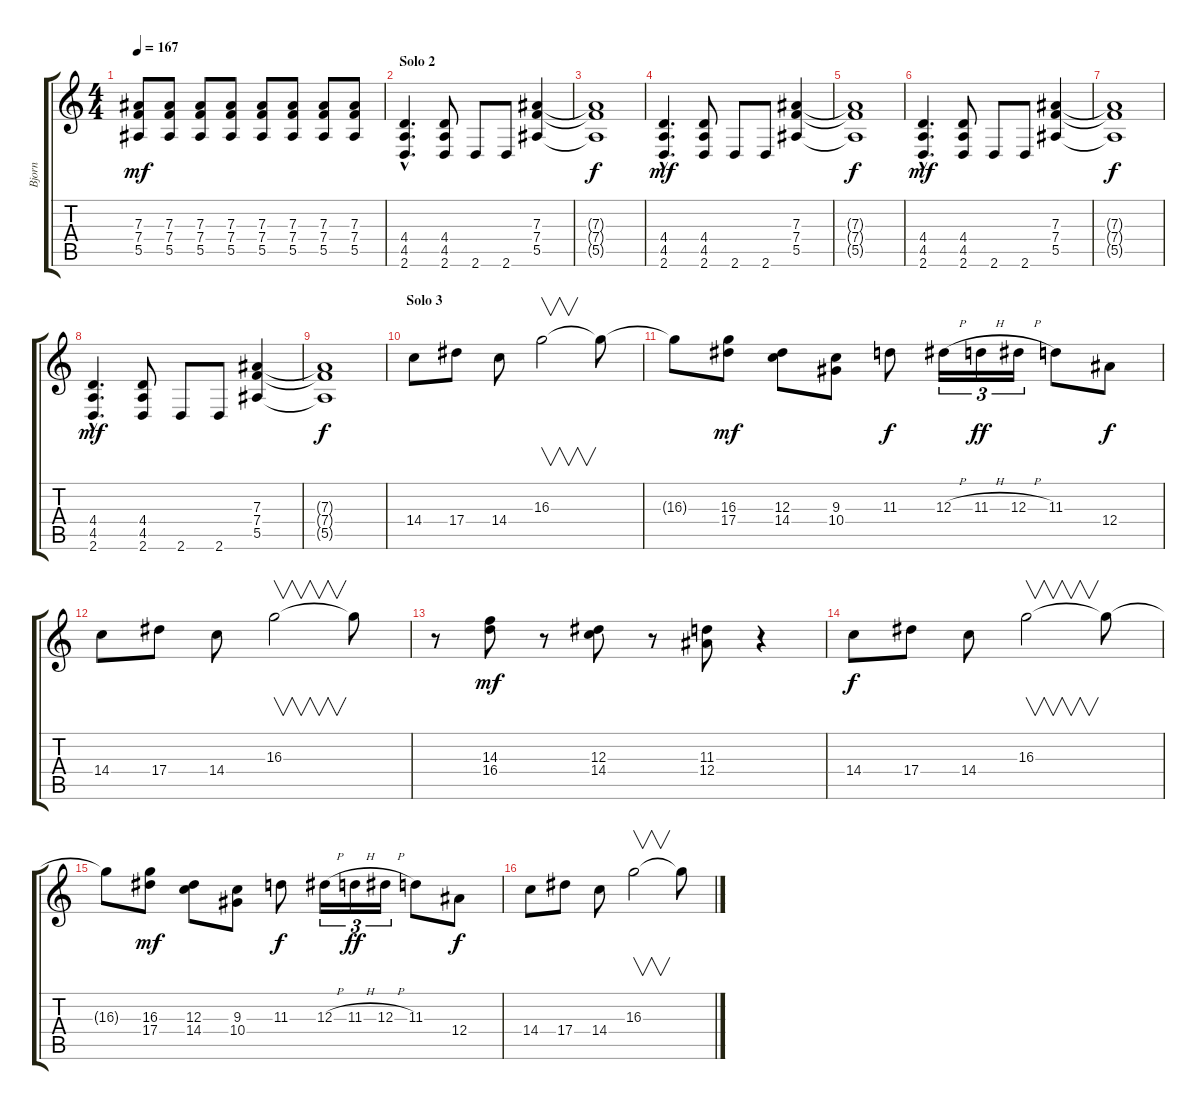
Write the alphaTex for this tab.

\track ("Bjorn" "Bjorn") {instrument distortionguitar}
\staff {score tabs}
\tuning (C4 G3 Eb3 Bb2 F2 C2) {hide}
\ts (4 4)
\tempo 167
\clef g2
\ks c
(7.3 7.4 5.5).8{dy mf} (7.3 7.4 5.5).8 (7.3 7.4 5.5).8 (7.3 7.4 5.5).8 (7.3 7.4 5.5).8 (7.3 7.4 5.5).8 (7.3 7.4 5.5).8 (7.3 7.4 5.5).8 |
\section ("" "Solo 2")
(4.4{hac} 4.5{hac} 2.6{hac}).4{d} (4.4 4.5 2.6).8 2.6.8 2.6.8 (7.3 7.4 5.5).4 |
(7.3{t} 7.4{t} 5.5{t}).1{dy f} |
(4.4{hac} 4.5{hac} 2.6{hac}).4{d dy mf} (4.4 4.5 2.6).8 2.6.8 2.6.8 (7.3 7.4 5.5).4 |
(7.3{t} 7.4{t} 5.5{t}).1{dy f} |
(4.4{hac} 4.5{hac} 2.6{hac}).4{d dy mf} (4.4 4.5 2.6).8 2.6.8 2.6.8 (7.3 7.4 5.5).4 |
(7.3{t} 7.4{t} 5.5{t}).1{dy f} |
(4.4{hac} 4.5{hac} 2.6{hac}).4{d dy mf} (4.4 4.5 2.6).8 2.6.8 2.6.8 (7.3 7.4 5.5).4 |
(7.3{t} 7.4{t} 5.5{t}).1{dy f} |
\section ("" "Solo 3")
14.4.8 17.4.8 14.4.8 16.3.2{v} 16.3{t}.8 |
16.3{t}.8 (16.3 17.4).8{dy mf} (12.3 14.4).8 (9.3 10.4).8 11.3.8{dy f} 12.3{h}.16{tu (3 2)} 11.3{h}.16{tu (3 2) dy ff} 12.3{h}.16{tu (3 2)} 11.3.8 12.4.8{dy f} |
14.4.8 17.4.8 14.4.8 16.3.2{v} 16.3{t}.8 |
r.8 (14.3 16.4).8{dy mf} r.8 (12.3 14.4).8 r.8 (11.3 12.4).8 r.4 |
14.4.8{dy f} 17.4.8 14.4.8 16.3.2{v} 16.3{t}.8 |
16.3{t}.8 (16.3 17.4).8{dy mf} (12.3 14.4).8 (9.3 10.4).8 11.3.8{dy f} 12.3{h}.16{tu (3 2)} 11.3{h}.16{tu (3 2) dy ff} 12.3{h}.16{tu (3 2)} 11.3.8 12.4.8{dy f} |
14.4.8 17.4.8 14.4.8 16.3.2{v} 16.3{t}.8
